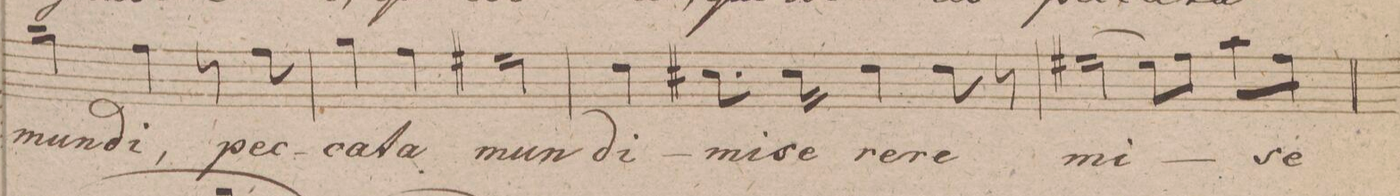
**kern	**text
*I"Soprano	*
*clefC1	*
*k[f#]	*
*met(c)	*
*M4/4	*
2ee	mun-
4dd	-di,
8r	.
8dd	pec-
=23	=23
4ee	-ca-
4dd	-ta
2cc#X	mun-
=24	=24
4b	-di
8.a#X	mi-
16a#	-se-
4b	-re-
8b	-re,
8r	.
=25	=25
[2cc#X	mi-
8cc#L]	.
8ddJ	.
8ff#L	-se-
8ddJ	.
=26	=26
*-	*-
